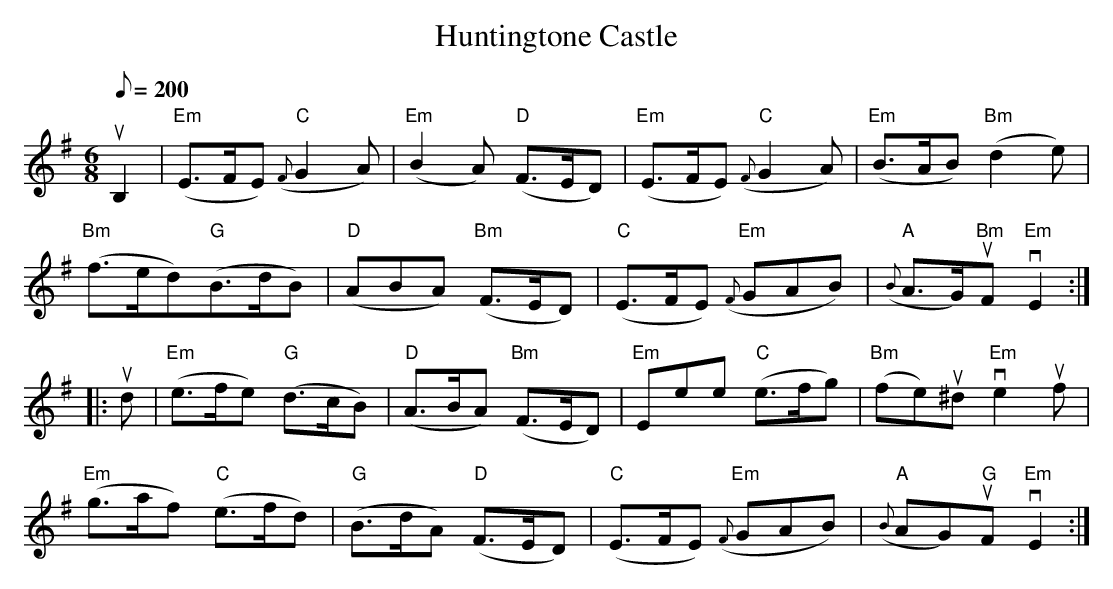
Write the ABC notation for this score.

X:1
T:Huntingtone Castle
M:6/8
L:1/8
Q:1/8=200
K:G
uB,2|"Em"(E>FE) "C"({F}G2A) | "Em"(B2A) "D"(F>ED) | "Em"(E>FE) "C"({F}G2A) | "Em"(B>AB) "Bm"(d2e) |
"Bm"(f>ed)"G"(B>dB) | "D"(ABA) "Bm"(F>ED) | "C"(E>FE) "Em"({F}GAB) | "A" ({B}A>G)"Bm"uF"Em"vE2 :|
|:ud| "Em"(e>fe) "G"(d>cB) | "D"(A>BA) "Bm"(F>ED) |"Em"Eee "C"(e>fg)| "Bm" (fe)u^d "Em"ve2 uf|
"Em"(g>af) "C"(e>fd)| "G"(B>dA) "D"(F>ED) | "C"(E>FE) "Em"({F}GAB) | "A" ({B}AG)"G"uF "Em"vE2 :|
